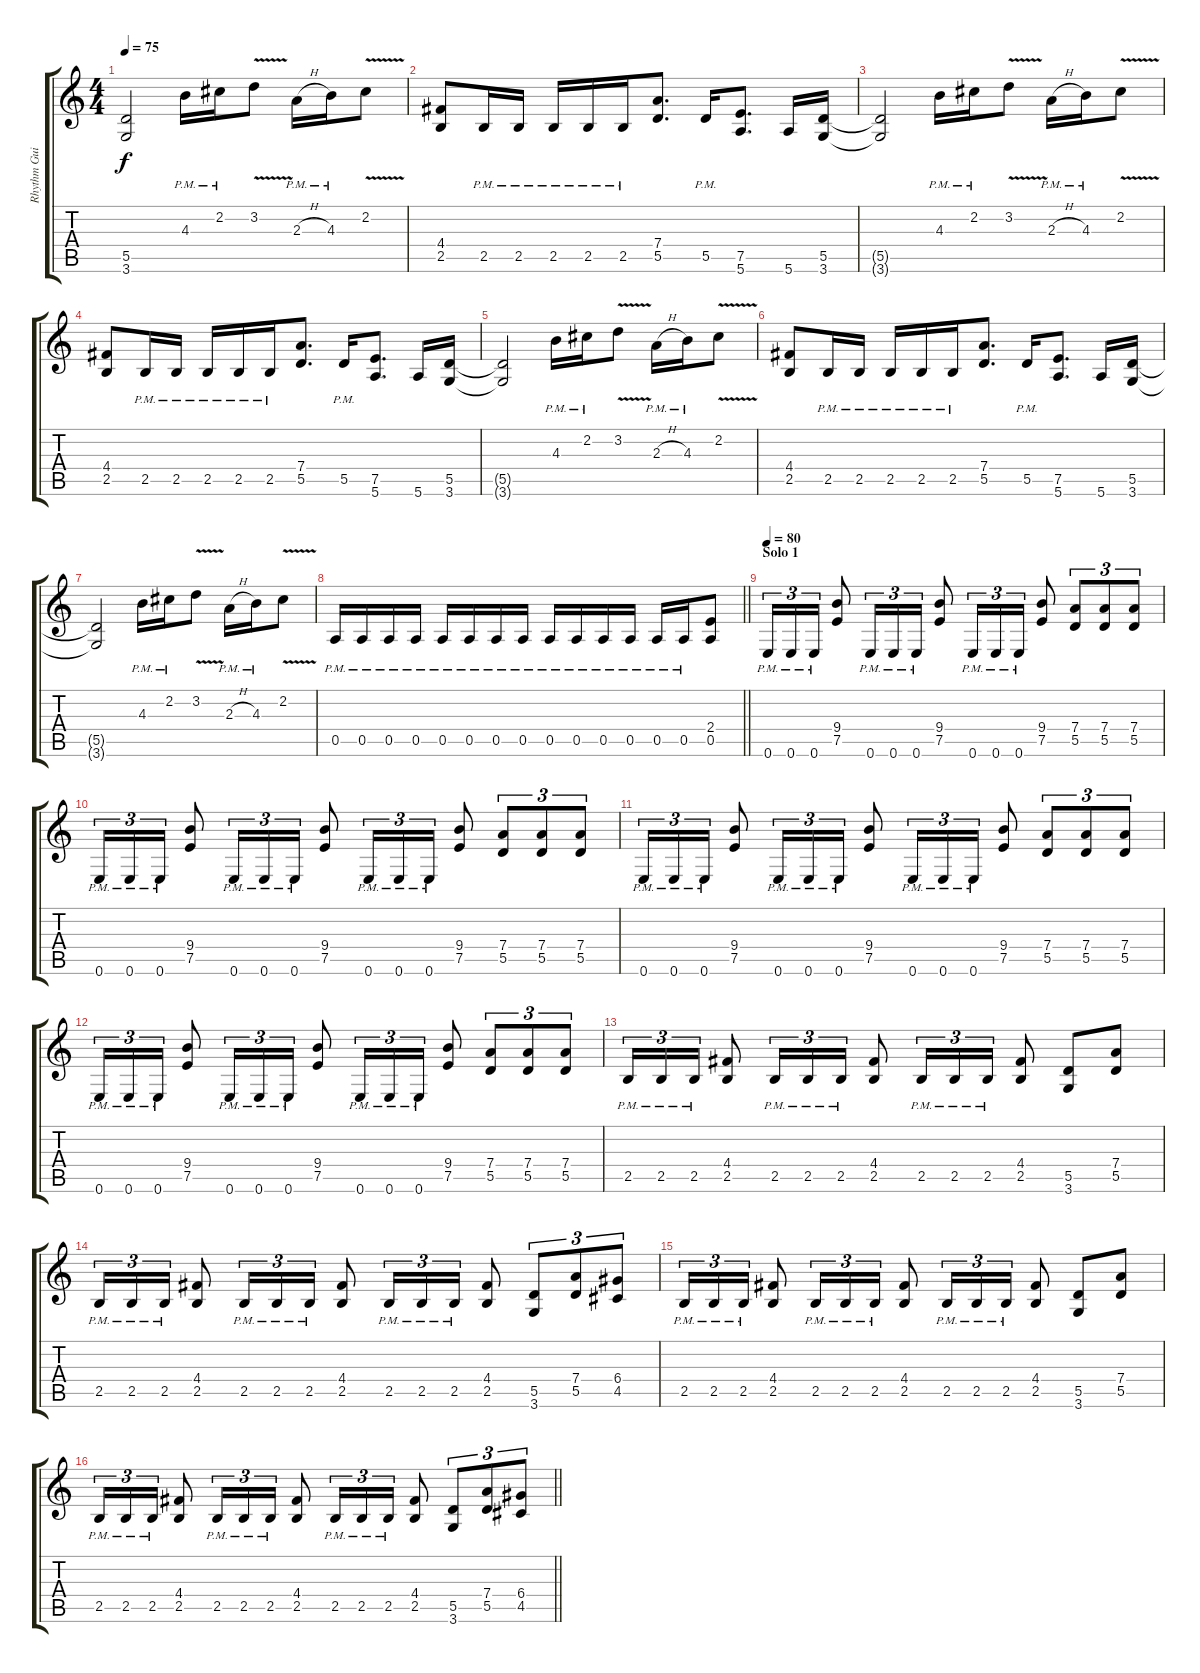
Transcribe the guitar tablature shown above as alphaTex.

\track ("Rhythm Guitar" "Rhythm Gui") {instrument distortionguitar}
\staff {score tabs}
\tuning (E4 B3 G3 D3 A2 E2) {hide}
\ts (4 4)
\tempo 75
\clef g2
\ks c
(5.5{t} 3.6{t}).2{dy f} 4.3{pm}.16 2.2{pm}.16 3.2{v}.8 2.3{h pm}.16 4.3{pm}.16 2.2{v}.8 |
(4.4 2.5).8 2.5{pm}.16 2.5{pm}.16 2.5{pm}.16 2.5{pm}.16 2.5{pm}.16 (7.4 5.5).8{d} 5.5{pm}.16 (7.5 5.6).8{d} 5.6.16 (5.5 3.6).16 |
(5.5{t} 3.6{t}).2 4.3{pm}.16 2.2{pm}.16 3.2{v}.8 2.3{h pm}.16 4.3{pm}.16 2.2{v}.8 |
(4.4 2.5).8 2.5{pm}.16 2.5{pm}.16 2.5{pm}.16 2.5{pm}.16 2.5{pm}.16 (7.4 5.5).8{d} 5.5{pm}.16 (7.5 5.6).8{d} 5.6.16 (5.5 3.6).16 |
(5.5{t} 3.6{t}).2 4.3{pm}.16 2.2{pm}.16 3.2{v}.8 2.3{h pm}.16 4.3{pm}.16 2.2{v}.8 |
(4.4 2.5).8 2.5{pm}.16 2.5{pm}.16 2.5{pm}.16 2.5{pm}.16 2.5{pm}.16 (7.4 5.5).8{d} 5.5{pm}.16 (7.5 5.6).8{d} 5.6.16 (5.5 3.6).16 |
(5.5{t} 3.6{t}).2 4.3{pm}.16 2.2{pm}.16 3.2{v}.8 2.3{h pm}.16 4.3{pm}.16 2.2{v}.8 |
\barLineRight lightlight
0.5{pm}.16 0.5{pm}.16 0.5{pm}.16 0.5{pm}.16 0.5{pm}.16 0.5{pm}.16 0.5{pm}.16 0.5{pm}.16 0.5{pm}.16 0.5{pm}.16 0.5{pm}.16 0.5{pm}.16 0.5{pm}.16 0.5{pm}.16 (2.4 0.5).8 |
\section ("" "Solo 1")
\tempo 80
0.6{pm}.16{tu (3 2)} 0.6{pm}.16{tu (3 2)} 0.6{pm}.16{tu (3 2)} (9.4 7.5).8 0.6{pm}.16{tu (3 2)} 0.6{pm}.16{tu (3 2)} 0.6{pm}.16{tu (3 2)} (9.4 7.5).8 0.6{pm}.16{tu (3 2)} 0.6{pm}.16{tu (3 2)} 0.6{pm}.16{tu (3 2)} (9.4 7.5).8 (7.4 5.5).8{tu (3 2)} (7.4 5.5).8{tu (3 2)} (7.4 5.5).8{tu (3 2)} |
0.6{pm}.16{tu (3 2)} 0.6{pm}.16{tu (3 2)} 0.6{pm}.16{tu (3 2)} (9.4 7.5).8 0.6{pm}.16{tu (3 2)} 0.6{pm}.16{tu (3 2)} 0.6{pm}.16{tu (3 2)} (9.4 7.5).8 0.6{pm}.16{tu (3 2)} 0.6{pm}.16{tu (3 2)} 0.6{pm}.16{tu (3 2)} (9.4 7.5).8 (7.4 5.5).8{tu (3 2)} (7.4 5.5).8{tu (3 2)} (7.4 5.5).8{tu (3 2)} |
0.6{pm}.16{tu (3 2)} 0.6{pm}.16{tu (3 2)} 0.6{pm}.16{tu (3 2)} (9.4 7.5).8 0.6{pm}.16{tu (3 2)} 0.6{pm}.16{tu (3 2)} 0.6{pm}.16{tu (3 2)} (9.4 7.5).8 0.6{pm}.16{tu (3 2)} 0.6{pm}.16{tu (3 2)} 0.6{pm}.16{tu (3 2)} (9.4 7.5).8 (7.4 5.5).8{tu (3 2)} (7.4 5.5).8{tu (3 2)} (7.4 5.5).8{tu (3 2)} |
0.6{pm}.16{tu (3 2)} 0.6{pm}.16{tu (3 2)} 0.6{pm}.16{tu (3 2)} (9.4 7.5).8 0.6{pm}.16{tu (3 2)} 0.6{pm}.16{tu (3 2)} 0.6{pm}.16{tu (3 2)} (9.4 7.5).8 0.6{pm}.16{tu (3 2)} 0.6{pm}.16{tu (3 2)} 0.6{pm}.16{tu (3 2)} (9.4 7.5).8 (7.4 5.5).8{tu (3 2)} (7.4 5.5).8{tu (3 2)} (7.4 5.5).8{tu (3 2)} |
2.5{pm}.16{tu (3 2)} 2.5{pm}.16{tu (3 2)} 2.5{pm}.16{tu (3 2)} (4.4 2.5).8 2.5{pm}.16{tu (3 2)} 2.5{pm}.16{tu (3 2)} 2.5{pm}.16{tu (3 2)} (4.4 2.5).8 2.5{pm}.16{tu (3 2)} 2.5{pm}.16{tu (3 2)} 2.5{pm}.16{tu (3 2)} (4.4 2.5).8 (5.5 3.6).8 (7.4 5.5).8 |
2.5{pm}.16{tu (3 2)} 2.5{pm}.16{tu (3 2)} 2.5{pm}.16{tu (3 2)} (4.4 2.5).8 2.5{pm}.16{tu (3 2)} 2.5{pm}.16{tu (3 2)} 2.5{pm}.16{tu (3 2)} (4.4 2.5).8 2.5{pm}.16{tu (3 2)} 2.5{pm}.16{tu (3 2)} 2.5{pm}.16{tu (3 2)} (4.4 2.5).8 (5.5 3.6).8{tu (3 2)} (7.4 5.5).8{tu (3 2)} (6.4 4.5).8{tu (3 2)} |
2.5{pm}.16{tu (3 2)} 2.5{pm}.16{tu (3 2)} 2.5{pm}.16{tu (3 2)} (4.4 2.5).8 2.5{pm}.16{tu (3 2)} 2.5{pm}.16{tu (3 2)} 2.5{pm}.16{tu (3 2)} (4.4 2.5).8 2.5{pm}.16{tu (3 2)} 2.5{pm}.16{tu (3 2)} 2.5{pm}.16{tu (3 2)} (4.4 2.5).8 (5.5 3.6).8 (7.4 5.5).8 |
\barLineRight lightlight
2.5{pm}.16{tu (3 2)} 2.5{pm}.16{tu (3 2)} 2.5{pm}.16{tu (3 2)} (4.4 2.5).8 2.5{pm}.16{tu (3 2)} 2.5{pm}.16{tu (3 2)} 2.5{pm}.16{tu (3 2)} (4.4 2.5).8 2.5{pm}.16{tu (3 2)} 2.5{pm}.16{tu (3 2)} 2.5{pm}.16{tu (3 2)} (4.4 2.5).8 (5.5 3.6).8{tu (3 2)} (7.4 5.5).8{tu (3 2)} (6.4 4.5).8{tu (3 2)}
